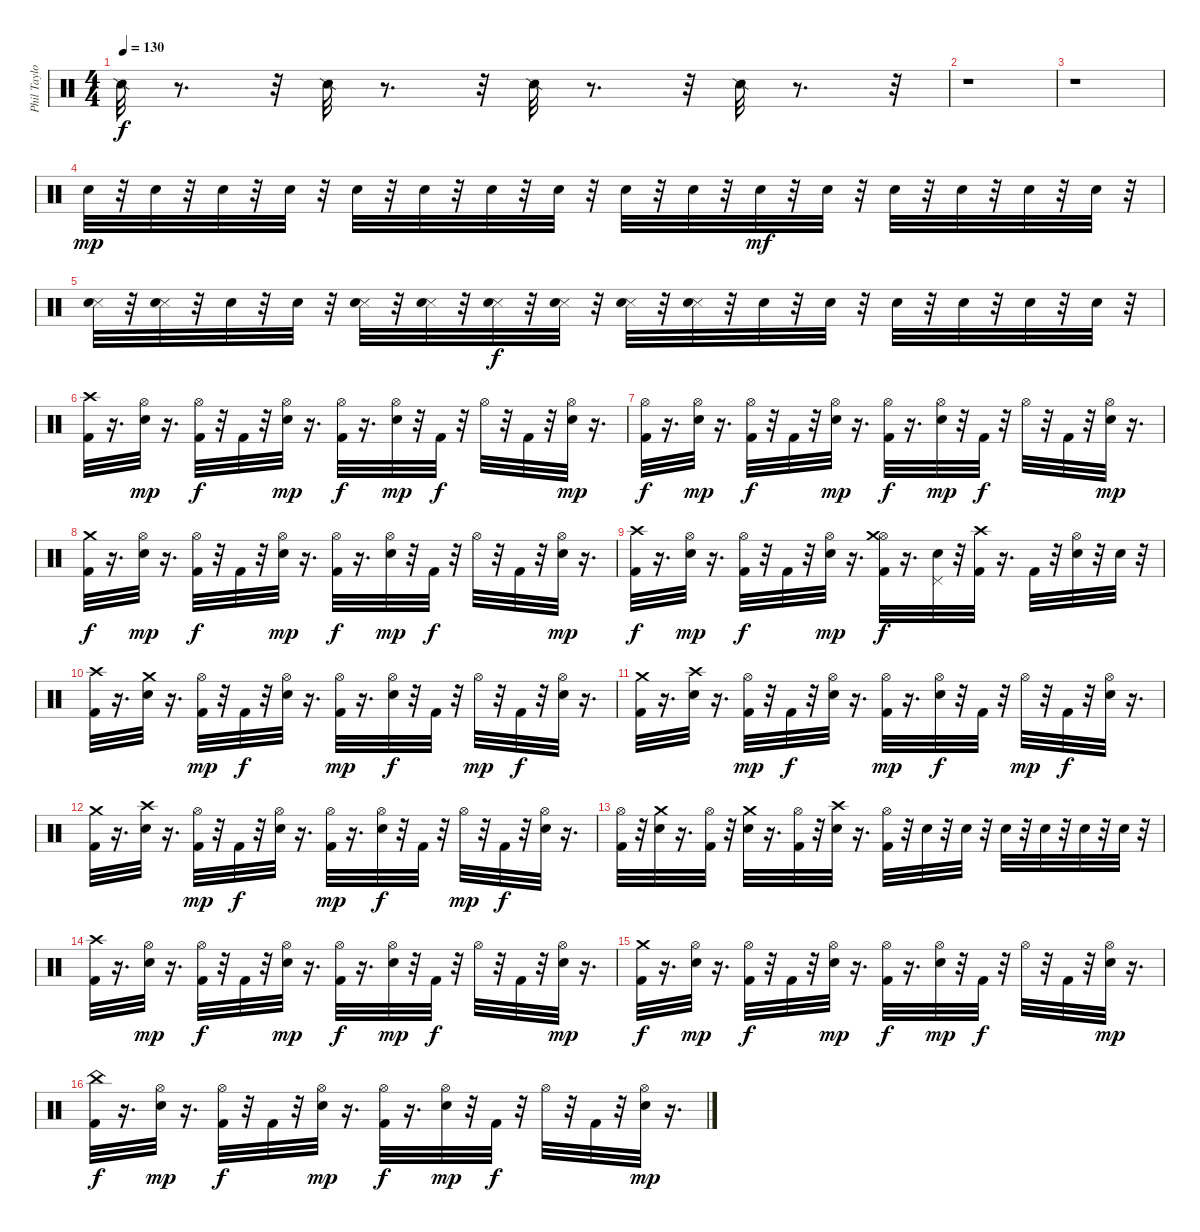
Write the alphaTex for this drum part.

\track ("Phil Taylor" "Phil Taylo") {instrument percussion}
\staff {score}
\articulation defaults
\ts (4 4)
\tempo 130
\clef neutral
\ks c "Snare (side stick) 2".32{dy f}
r.8{d} r.32 "Snare (side stick) 2".32 r.8{d} r.32 "Snare (side stick) 2".32 r.8{d} r.32 "Snare (side stick) 2".32 r.8{d} r.32 |
r.1 |
r.1 |
"Electric Snare (hit)".32{dy mp} r.32 "Electric Snare (hit)".32 r.32 "Electric Snare (hit)".32 r.32 "Electric Snare (hit)".32 r.32 "Electric Snare (hit)".32 r.32 "Electric Snare (hit)".32 r.32 "Electric Snare (hit)".32 r.32 "Electric Snare (hit)".32 r.32 "Electric Snare (hit)".32 r.32 "Electric Snare (hit)".32 r.32 "Electric Snare (hit)".32{dy mf} r.32 "Electric Snare (hit)".32 r.32 "Electric Snare (hit)".32 r.32 "Electric Snare (hit)".32 r.32 "Electric Snare (hit)".32 r.32 "Electric Snare (hit)".32 r.32 |
("Snare (side stick) 3" "Electric Snare (hit)").32 r.32 ("Snare (side stick) 3" "Electric Snare (hit)").32 r.32 "Electric Snare (hit)".32 r.32 "Electric Snare (hit)".32 r.32 ("Snare (side stick) 3" "Electric Snare (hit)").32 r.32 ("Snare (side stick) 3" "Electric Snare (hit)").32 r.32 ("Snare (side stick) 3" "Electric Snare (hit)").32{dy f} r.32 ("Snare (side stick) 3" "Electric Snare (hit)").32 r.32 ("Snare (side stick) 3" "Electric Snare (hit)").32 r.32 ("Snare (side stick) 3" "Electric Snare (hit)").32 r.32 "Electric Snare (hit)".32 r.32 "Electric Snare (hit)".32 r.32 "Electric Snare (hit)".32 r.32 "Electric Snare (hit)".32 r.32 "Electric Snare (hit)".32 r.32 "Electric Snare (hit)".32 r.32 |
("Crash high (hit)" "Kick (hit) 2").32 r.16{d} ("Hi-Hat (open)" "Electric Snare (hit)").32{dy mp} r.16{d} ("Hi-Hat (open)" "Kick (hit) 2").32{dy f} r.32 "Kick (hit) 2".32 r.32 ("Hi-Hat (open)" "Electric Snare (hit)").32{dy mp} r.16{d} ("Hi-Hat (open)" "Kick (hit) 2").32{dy f} r.16{d} ("Hi-Hat (open)" "Electric Snare (hit)").32{dy mp} r.32 "Kick (hit) 2".32{dy f} r.32 "Hi-Hat (open)".32 r.32 "Kick (hit) 2".32 r.32 ("Hi-Hat (open)" "Electric Snare (hit)").32{dy mp} r.16{d} |
("Hi-Hat (open)" "Kick (hit) 2").32{dy f} r.16{d} ("Hi-Hat (open)" "Electric Snare (hit)").32{dy mp} r.16{d} ("Hi-Hat (open)" "Kick (hit) 2").32{dy f} r.32 "Kick (hit) 2".32 r.32 ("Hi-Hat (open)" "Electric Snare (hit)").32{dy mp} r.16{d} ("Hi-Hat (open)" "Kick (hit) 2").32{dy f} r.16{d} ("Hi-Hat (open)" "Electric Snare (hit)").32{dy mp} r.32 "Kick (hit) 2".32{dy f} r.32 "Hi-Hat (open)".32 r.32 "Kick (hit) 2".32 r.32 ("Hi-Hat (open)" "Electric Snare (hit)").32{dy mp} r.16{d} |
("Crash medium (hit)" "Kick (hit) 2").32{dy f} r.16{d} ("Hi-Hat (open)" "Electric Snare (hit)").32{dy mp} r.16{d} ("Hi-Hat (open)" "Kick (hit) 2").32{dy f} r.32 "Kick (hit) 2".32 r.32 ("Hi-Hat (open)" "Electric Snare (hit)").32{dy mp} r.16{d} ("Hi-Hat (open)" "Kick (hit) 2").32{dy f} r.16{d} ("Hi-Hat (open)" "Electric Snare (hit)").32{dy mp} r.32 "Kick (hit) 2".32{dy f} r.32 "Hi-Hat (open)".32 r.32 "Kick (hit) 2".32 r.32 ("Hi-Hat (open)" "Electric Snare (hit)").32{dy mp} r.16{d} |
("Crash high (hit)" "Kick (hit) 2").32{dy f} r.16{d} ("Hi-Hat (open)" "Electric Snare (hit)").32{dy mp} r.16{d} ("Hi-Hat (open)" "Kick (hit) 2").32{dy f} r.32 "Kick (hit) 2".32 r.32 ("Hi-Hat (open)" "Electric Snare (hit)").32{dy mp} r.16{d} ("Hi-Hat (open)" "Crash medium (hit)" "Kick (hit) 2").32{dy f} r.16{d} ("Pedal Hi-Hat (hit)" "Electric Snare (hit)").32 r.32 ("Crash high (hit)" "Kick (hit) 2").32 r.16{d} "Kick (hit) 2".32 r.32 ("Hi-Hat (open)" "Electric Snare (hit)").32 r.32 "Electric Snare (hit)".32 r.32 |
("Crash high (hit)" "Kick (hit) 2").32 r.16{d} ("Crash medium (hit)" "Electric Snare (hit)").32 r.16{d} ("Hi-Hat (open)" "Kick (hit) 2").32{dy mp} r.32 "Kick (hit) 2".32{dy f} r.32 ("Hi-Hat (open)" "Electric Snare (hit)").32 r.16{d} ("Hi-Hat (open)" "Kick (hit) 2").32{dy mp} r.16{d} ("Hi-Hat (open)" "Electric Snare (hit)").32{dy f} r.32 "Kick (hit) 2".32 r.32 "Hi-Hat (open)".32{dy mp} r.32 "Kick (hit) 2".32{dy f} r.32 ("Hi-Hat (open)" "Electric Snare (hit)").32 r.16{d} |
("Crash medium (hit)" "Kick (hit) 2").32 r.16{d} ("Electric Snare (hit)" "Crash high (hit)").32 r.16{d} ("Hi-Hat (open)" "Kick (hit) 2").32{dy mp} r.32 "Kick (hit) 2".32{dy f} r.32 ("Hi-Hat (open)" "Electric Snare (hit)").32 r.16{d} ("Hi-Hat (open)" "Kick (hit) 2").32{dy mp} r.16{d} ("Hi-Hat (open)" "Electric Snare (hit)").32{dy f} r.32 "Kick (hit) 2".32 r.32 "Hi-Hat (open)".32{dy mp} r.32 "Kick (hit) 2".32{dy f} r.32 ("Hi-Hat (open)" "Electric Snare (hit)").32 r.16{d} |
("Kick (hit) 2" "Crash medium (hit)").32 r.16{d} ("Electric Snare (hit)" "Crash high (hit)").32 r.16{d} ("Hi-Hat (open)" "Kick (hit) 2").32{dy mp} r.32 "Kick (hit) 2".32{dy f} r.32 ("Electric Snare (hit)" "Hi-Hat (open)").32 r.16{d} ("Hi-Hat (open)" "Kick (hit) 2").32{dy mp} r.16{d} ("Electric Snare (hit)" "Hi-Hat (open)").32{dy f} r.32 "Kick (hit) 2".32 r.32 "Hi-Hat (open)".32{dy mp} r.32 "Kick (hit) 2".32{dy f} r.32 ("Electric Snare (hit)" "Hi-Hat (open)").32 r.16{d} |
("Hi-Hat (open)" "Kick (hit) 2").32 r.32 ("Crash medium (hit)" "Electric Snare (hit)").32 r.16{d} ("Hi-Hat (open)" "Kick (hit) 2").32 r.32 ("Crash medium (hit)" "Electric Snare (hit)").32 r.16{d} ("Hi-Hat (open)" "Kick (hit) 2").32 r.32 ("Crash high (hit)" "Electric Snare (hit)").32 r.16{d} ("Hi-Hat (open)" "Kick (hit) 2").32 r.32 "Electric Snare (hit)".32 r.32 "Electric Snare (hit)".32 r.32 "Electric Snare (hit)".32 r.32 "Electric Snare (hit)".32 r.32 "Electric Snare (hit)".32 r.32 "Electric Snare (hit)".32 r.32 |
("Crash high (hit)" "Kick (hit) 2").32 r.16{d} ("Hi-Hat (open)" "Electric Snare (hit)").32{dy mp} r.16{d} ("Hi-Hat (open)" "Kick (hit) 2").32{dy f} r.32 "Kick (hit) 2".32 r.32 ("Hi-Hat (open)" "Electric Snare (hit)").32{dy mp} r.16{d} ("Hi-Hat (open)" "Kick (hit) 2").32{dy f} r.16{d} ("Hi-Hat (open)" "Electric Snare (hit)").32{dy mp} r.32 "Kick (hit) 2".32{dy f} r.32 "Hi-Hat (open)".32 r.32 "Kick (hit) 2".32 r.32 ("Hi-Hat (open)" "Electric Snare (hit)").32{dy mp} r.16{d} |
("Crash medium (hit)" "Kick (hit) 2").32{dy f} r.16{d} ("Hi-Hat (open)" "Electric Snare (hit)").32{dy mp} r.16{d} ("Hi-Hat (open)" "Kick (hit) 2").32{dy f} r.32 "Kick (hit) 2".32 r.32 ("Hi-Hat (open)" "Electric Snare (hit)").32{dy mp} r.16{d} ("Hi-Hat (open)" "Kick (hit) 2").32{dy f} r.16{d} ("Hi-Hat (open)" "Electric Snare (hit)").32{dy mp} r.32 "Kick (hit) 2".32{dy f} r.32 "Hi-Hat (open)".32 r.32 "Kick (hit) 2".32 r.32 ("Hi-Hat (open)" "Electric Snare (hit)").32{dy mp} r.16{d} |
("China (hit)" "Kick (hit) 2").32{dy f} r.16{d} ("Hi-Hat (open)" "Electric Snare (hit)").32{dy mp} r.16{d} ("Hi-Hat (open)" "Kick (hit) 2").32{dy f} r.32 "Kick (hit) 2".32 r.32 ("Hi-Hat (open)" "Electric Snare (hit)").32{dy mp} r.16{d} ("Hi-Hat (open)" "Kick (hit) 2").32{dy f} r.16{d} ("Hi-Hat (open)" "Electric Snare (hit)").32{dy mp} r.32 "Kick (hit) 2".32{dy f} r.32 "Hi-Hat (open)".32 r.32 "Kick (hit) 2".32 r.32 ("Hi-Hat (open)" "Electric Snare (hit)").32{dy mp} r.16{d}
